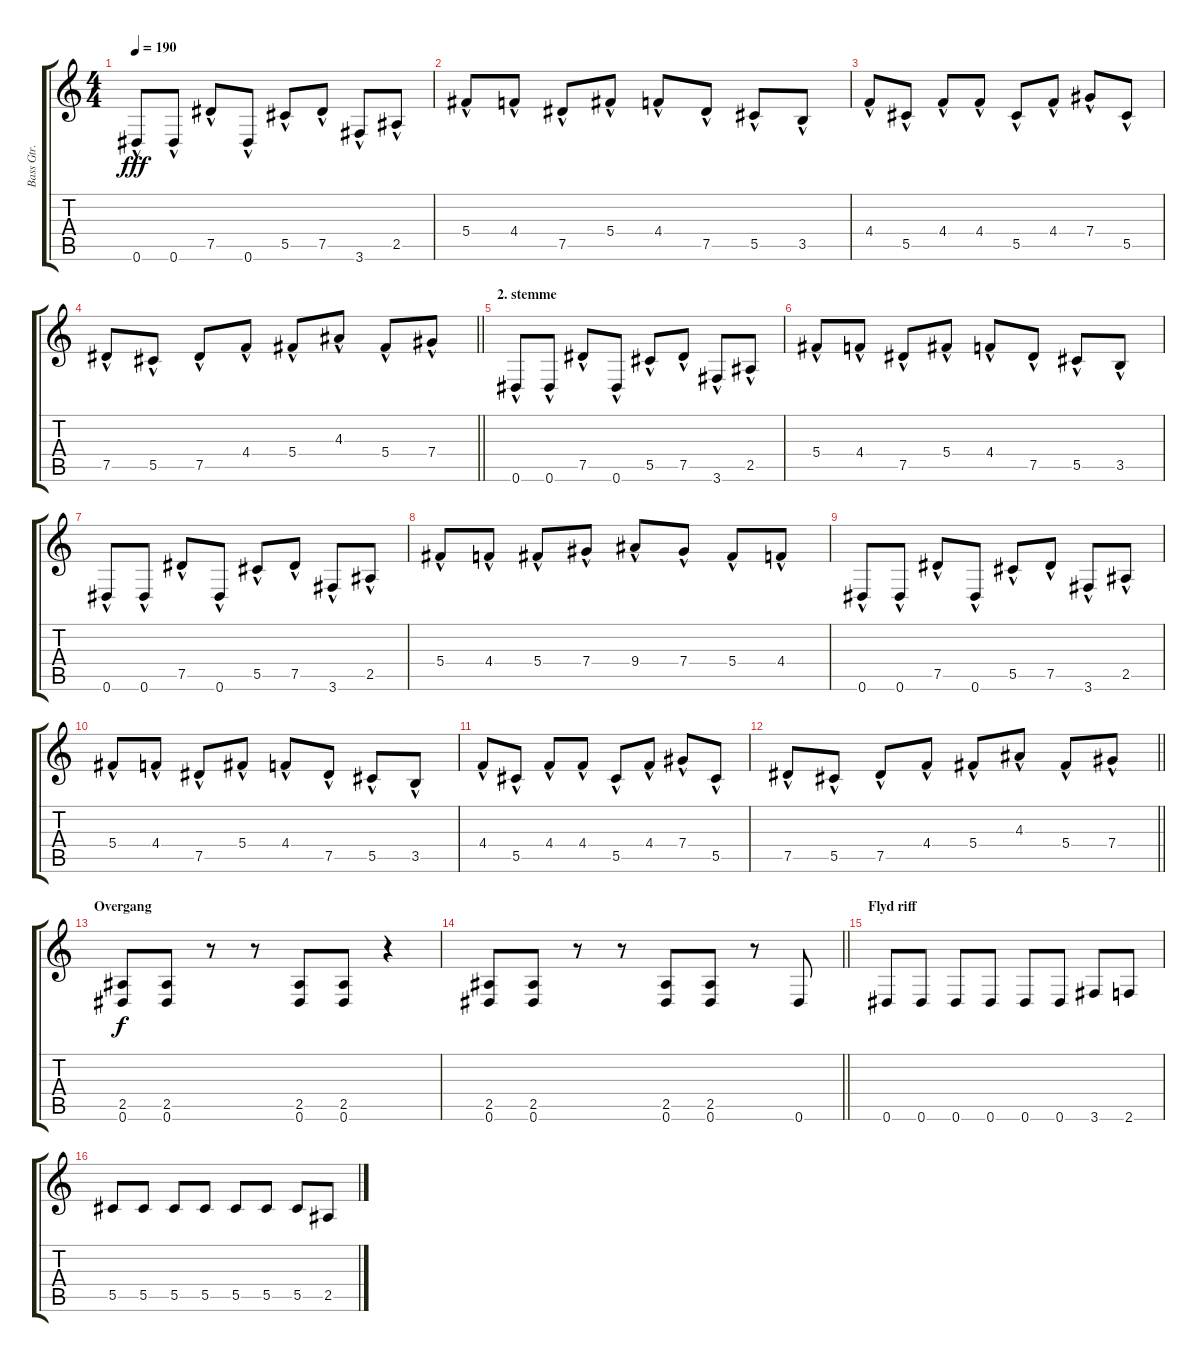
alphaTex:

\track ("Bass Gtr." "Bass Gtr.") {instrument electricbassfinger}
\staff {score tabs}
\tuning (Eb4 Bb3 Gb3 Db3 Ab2 Eb2) {hide}
\ts (4 4)
\tempo 190
\clef g2
\ks c
0.6{hac}.8{dy fff} 0.6{hac}.8 7.5{hac}.8 0.6{hac}.8 5.5{hac}.8 7.5{hac}.8 3.6{hac}.8 2.5{hac}.8 |
5.4{hac}.8 4.4{hac}.8 7.5{hac}.8 5.4{hac}.8 4.4{hac}.8 7.5{hac}.8 5.5{hac}.8 3.5{hac}.8 |
4.4{hac}.8 5.5{hac}.8 4.4{hac}.8 4.4{hac}.8 5.5{hac}.8 4.4{hac}.8 7.4{hac}.8 5.5{hac}.8 |
\barLineRight lightlight
7.5{hac}.8 5.5{hac}.8 7.5{hac}.8 4.4{hac}.8 5.4{hac}.8 4.3{hac}.8 5.4{hac}.8 7.4{hac}.8 |
\section ("" "2. stemme")
0.6{hac}.8 0.6{hac}.8 7.5{hac}.8 0.6{hac}.8 5.5{hac}.8 7.5{hac}.8 3.6{hac}.8 2.5{hac}.8 |
5.4{hac}.8 4.4{hac}.8 7.5{hac}.8 5.4{hac}.8 4.4{hac}.8 7.5{hac}.8 5.5{hac}.8 3.5{hac}.8 |
0.6{hac}.8 0.6{hac}.8 7.5{hac}.8 0.6{hac}.8 5.5{hac}.8 7.5{hac}.8 3.6{hac}.8 2.5{hac}.8 |
5.4{hac}.8 4.4{hac}.8 5.4{hac}.8 7.4{hac}.8 9.4{hac}.8 7.4{hac}.8 5.4{hac}.8 4.4{hac}.8 |
0.6{hac}.8 0.6{hac}.8 7.5{hac}.8 0.6{hac}.8 5.5{hac}.8 7.5{hac}.8 3.6{hac}.8 2.5{hac}.8 |
5.4{hac}.8 4.4{hac}.8 7.5{hac}.8 5.4{hac}.8 4.4{hac}.8 7.5{hac}.8 5.5{hac}.8 3.5{hac}.8 |
4.4{hac}.8 5.5{hac}.8 4.4{hac}.8 4.4{hac}.8 5.5{hac}.8 4.4{hac}.8 7.4{hac}.8 5.5{hac}.8 |
\barLineRight lightlight
7.5{hac}.8 5.5{hac}.8 7.5{hac}.8 4.4{hac}.8 5.4{hac}.8 4.3{hac}.8 5.4{hac}.8 7.4{hac}.8 |
\section ("" "Overgang")
(2.5 0.6).8{dy f} (2.5 0.6).8 r.8 r.8 (2.5 0.6).8 (2.5 0.6).8 r.4 |
\barLineRight lightlight
(2.5 0.6).8 (2.5 0.6).8 r.8 r.8 (2.5 0.6).8 (2.5 0.6).8 r.8 0.6.8 |
\section ("" "Flyd riff")
0.6.8 0.6.8 0.6.8 0.6.8 0.6.8 0.6.8 3.6.8 2.6.8 |
5.5.8 5.5.8 5.5.8 5.5.8 5.5.8 5.5.8 5.5.8 2.5.8
